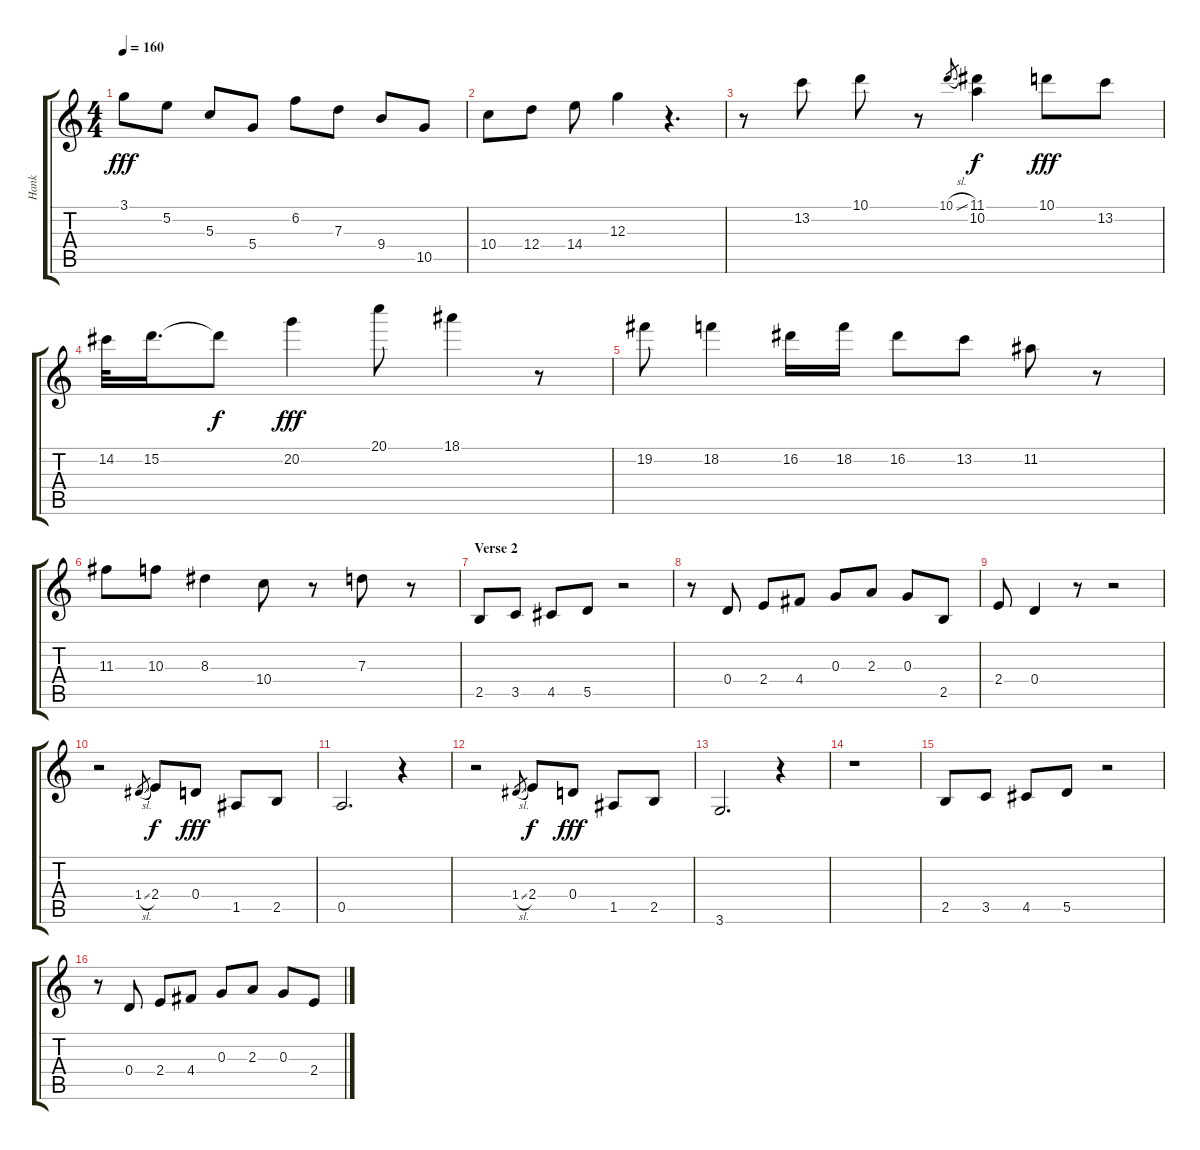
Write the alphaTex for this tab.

\track ("Hank" "Hank") {instrument electricguitarclean}
\staff {score tabs}
\tuning (E4 B3 G3 D3 A2 E2) {hide}
\ts (4 4)
\tempo 160
\clef g2
\ks c
3.1.8{dy fff} 5.2.8 5.3.8 5.4.8 6.2.8 7.3.8 9.4.8 10.5.8 |
10.4.8 12.4.8 14.4.8 12.3.4 r.4{d} |
r.8{volume 16 instrument electricguitarclean} 13.2.8 10.1.8 r.8 10.1{sl}.8{gr} (11.1 10.2).4{dy f} 10.1.8{dy fff} 13.2.8 |
14.2.32 15.2.16{d} 15.2{t}.8{dy f} 20.2.4{dy fff} 20.1.8 18.1.4 r.8 |
19.2.8 18.2.4 16.2.16 18.2.16 16.2.8 13.2.8 11.2.8 r.8 |
11.3.8 10.3.8 8.3.4 10.4.8 r.8 7.3.8 r.8 |
\section ("" "Verse 2")
2.5.8 3.5.8 4.5.8 5.5.8 r.2 |
r.8 0.4.8 2.4.8 4.4.8 0.3.8 2.3.8 0.3.8 2.5.8 |
2.4.8 0.4.4 r.8 r.2 |
r.2 1.4{sl}.8{gr} 2.4.8{dy f} 0.4.8{dy fff} 1.5.8 2.5.8 |
0.5.2{d} r.4 |
r.2 1.4{sl}.8{gr} 2.4.8{dy f} 0.4.8{dy fff} 1.5.8 2.5.8 |
3.6.2{d} r.4 |
r.1 |
2.5.8 3.5.8 4.5.8 5.5.8 r.2 |
r.8 0.4.8 2.4.8 4.4.8 0.3.8 2.3.8 0.3.8 2.4.8
